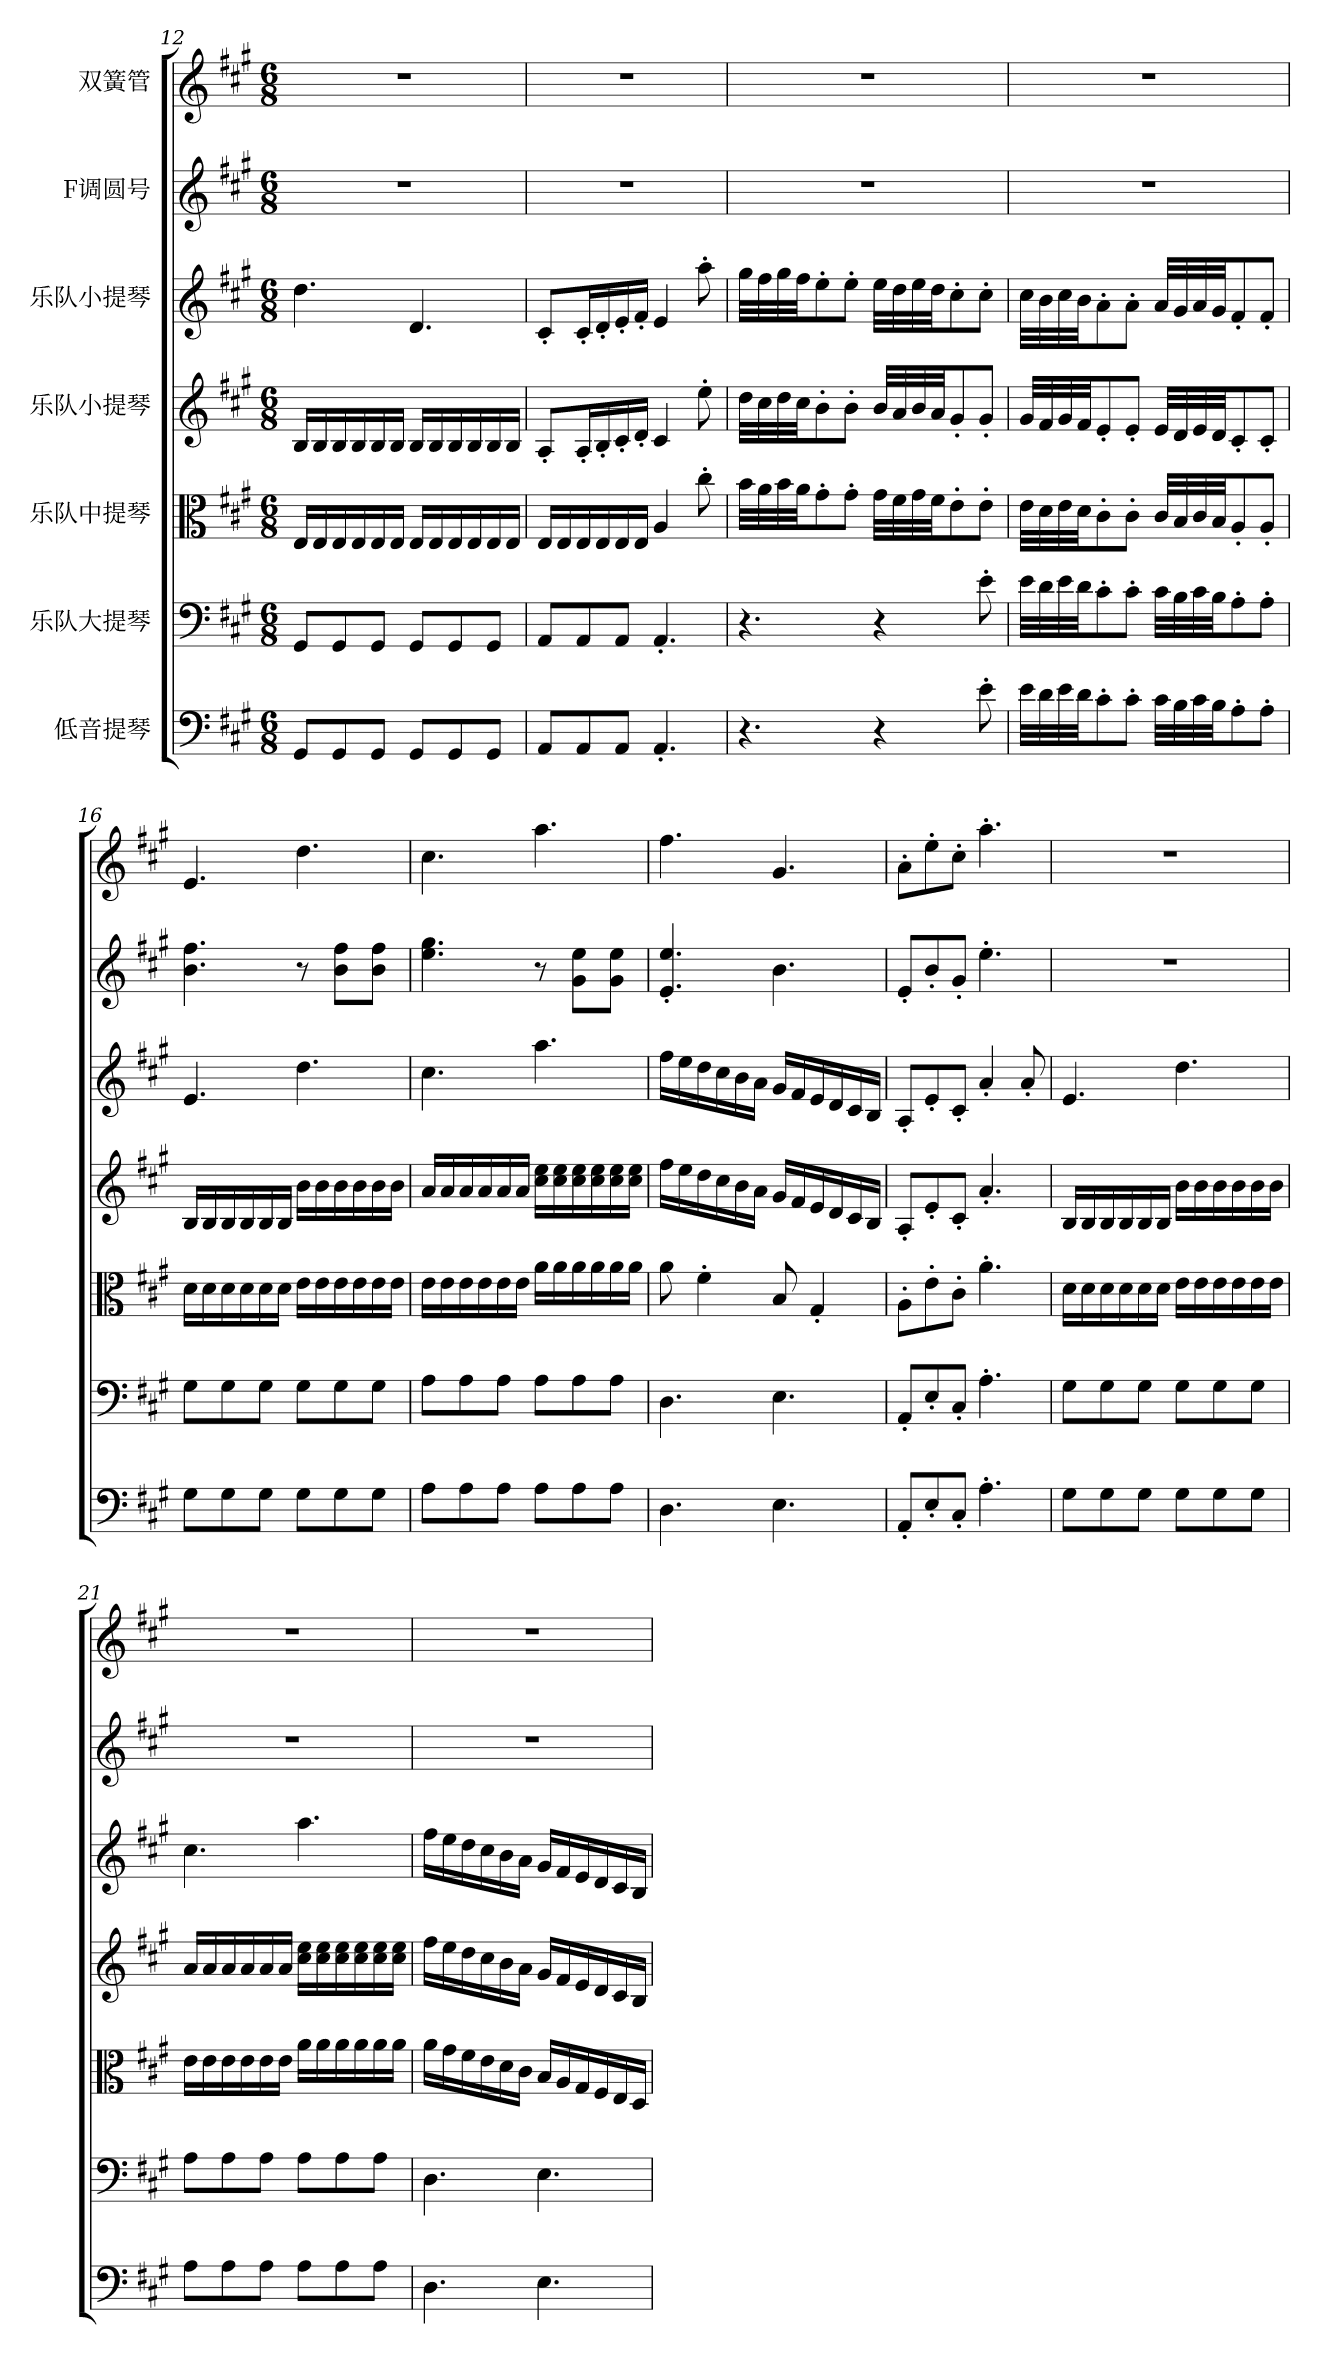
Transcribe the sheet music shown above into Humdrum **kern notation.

**kern	**kern	**kern	**kern	**kern	**kern	**kern
*part7	*part6	*part5	*part4	*part3	*part2	*part1
*staff7	*staff6	*staff5	*staff4	*staff3	*staff2	*staff1
*I"低音提琴	*I"乐队大提琴	*I"乐队中提琴	*I"乐队小提琴	*I"乐队小提琴	*I"F调圆号	*I"双簧管
!!LO:PB:g=z
*clefF4	*clefF4	*clefC3	*clefG2	*clefG2	*clefG2	*clefG2
*ITrd7c12	*	*	*	*	*ITrd4c7	*
*k[f#c#g#]	*k[f#c#g#]	*k[f#c#g#]	*k[f#c#g#]	*k[f#c#g#]	*k[f#c#]	*k[f#c#g#]
*M6/8	*M6/8	*M6/8	*M6/8	*M6/8	*M6/8	*M6/8
=12	=12	=12	=12	=12	=12	=12
8GGG#/L	8GG#/L	16E/LL	16B/LL	4.dd\	2.r	2.r
.	.	16E/	16B/	.	.	.
8GGG#/	8GG#/	16E/	16B/	.	.	.
.	.	16E/	16B/	.	.	.
8GGG#/J	8GG#/J	16E/	16B/	.	.	.
.	.	16E/JJ	16B/JJ	.	.	.
8GGG#/L	8GG#/L	16E/LL	16B/LL	4.d/	.	.
.	.	16E/	16B/	.	.	.
8GGG#/	8GG#/	16E/	16B/	.	.	.
.	.	16E/	16B/	.	.	.
8GGG#/J	8GG#/J	16E/	16B/	.	.	.
.	.	16E/JJ	16B/JJ	.	.	.
=13	=13	=13	=13	=13	=13	=13
8AAA/L	8AA/L	16E/LL	8A'/L	8c#'/L	2.r	2.r
.	.	16E/	.	.	.	.
8AAA/	8AA/	16E/	16A'/L	16c#'/L	.	.
.	.	16E/	16B'/	16d'/	.	.
8AAA/J	8AA/J	16E/	16c#'/	16e'/	.	.
.	.	16E/JJ	16d'/JJ	16f#'/JJ	.	.
4.AAA'/	4.AA'/	4A/	4c#/	4e/	.	.
.	.	8cc#'\	8ee'\	8aa'\	.	.
=14	=14	=14	=14	=14	=14	=14
4.r	4.r	32b\LLL	32dd\LLL	32gg#\LLL	2.r	2.r
.	.	32a\	32cc#\	32ff#\	.	.
.	.	32b\	32dd\	32gg#\	.	.
.	.	32a\JJ	32cc#\JJ	32ff#\JJ	.	.
.	.	8g#'\	8b'\	8ee'\	.	.
.	.	8g#'\J	8b'\J	8ee'\J	.	.
4r	4r	32g#\LLL	32b/LLL	32ee\LLL	.	.
.	.	32f#\	32a/	32dd\	.	.
.	.	32g#\	32b/	32ee\	.	.
.	.	32f#\JJ	32a/JJ	32dd\JJ	.	.
.	.	8e'\	8g#'/	8cc#'\	.	.
8E'\	8e'\	8e'\J	8g#'/J	8cc#'\J	.	.
!!LO:PB:g=z
=15	=15	=15	=15	=15	=15	=15
32E\LLL	32e\LLL	32e\LLL	32g#/LLL	32cc#\LLL	2.r	2.r
32D\	32d\	32d\	32f#/	32b\	.	.
32E\	32e\	32e\	32g#/	32cc#\	.	.
32D\JJ	32d\JJ	32d\JJ	32f#/JJ	32b\JJ	.	.
8C#'\	8c#'\	8c#'\	8e'/	8a'\	.	.
8C#'\J	8c#'\J	8c#'\J	8e'/J	8a'\J	.	.
32C#\LLL	32c#\LLL	32c#/LLL	32e/LLL	32a/LLL	.	.
32BB\	32B\	32B/	32d/	32g#/	.	.
32C#\	32c#\	32c#/	32e/	32a/	.	.
32BB\JJ	32B\JJ	32B/JJ	32d/JJ	32g#/JJ	.	.
8AA'\	8A'\	8A'/	8c#'/	8f#'/	.	.
8AA'\J	8A'\J	8A'/J	8c#'/J	8f#'/J	.	.
=16	=16	=16	=16	=16	=16	=16
8GG#\L	8G#\L	16d\LL	16B/LL	4.e/	4.e\ 4.b\	4.e/
.	.	16d\	16B/	.	.	.
8GG#\	8G#\	16d\	16B/	.	.	.
.	.	16d\	16B/	.	.	.
8GG#\J	8G#\J	16d\	16B/	.	.	.
.	.	16d\JJ	16B/JJ	.	.	.
8GG#\L	8G#\L	16e\LL	16b\LL	4.dd\	8r	4.dd\
.	.	16e\	16b\	.	.	.
8GG#\	8G#\	16e\	16b\	.	8e\ 8b\L	.
.	.	16e\	16b\	.	.	.
8GG#\J	8G#\J	16e\	16b\	.	8e\ 8b\J	.
.	.	16e\JJ	16b\JJ	.	.	.
=17	=17	=17	=17	=17	=17	=17
8AA\L	8A\L	16e\LL	16a/LL	4.cc#\	4.a\ 4.cc#\	4.cc#\
.	.	16e\	16a/	.	.	.
8AA\	8A\	16e\	16a/	.	.	.
.	.	16e\	16a/	.	.	.
8AA\J	8A\J	16e\	16a/	.	.	.
.	.	16e\JJ	16a/JJ	.	.	.
8AA\L	8A\L	16a\LL	16cc#\ 16ee\LL	4.aa\	8r	4.aa\
.	.	16a\	16cc#\ 16ee\	.	.	.
8AA\	8A\	16a\	16cc#\ 16ee\	.	8c#\ 8a\L	.
.	.	16a\	16cc#\ 16ee\	.	.	.
8AA\J	8A\J	16a\	16cc#\ 16ee\	.	8c#\ 8a\J	.
.	.	16a\JJ	16cc#\ 16ee\JJ	.	.	.
!!LO:PB:g=z
=18	=18	=18	=18	=18	=18	=18
4.DD\	4.D\	8a\	16ff#\LL	16ff#\LL	4.A/' 4.a/'	4.ff#\
.	.	.	16ee\	16ee\	.	.
.	.	4f#'\	16dd\	16dd\	.	.
.	.	.	16cc#\	16cc#\	.	.
.	.	.	16b\	16b\	.	.
.	.	.	16a\JJ	16a\JJ	.	.
4.EE\	4.E\	8B/	16g#/LL	16g#/LL	4.e\	4.g#/
.	.	.	16f#/	16f#/	.	.
.	.	4G#'/	16e/	16e/	.	.
.	.	.	16d/	16d/	.	.
.	.	.	16c#/	16c#/	.	.
.	.	.	16B/JJ	16B/JJ	.	.
=19	=19	=19	=19	=19	=19	=19
8AAA'/L	8AA'/L	8A'\L	8A'/L	8A'/L	8A'/L	8a'\L
8EE'/	8E'/	8e'\	8e'/	8e'/	8e'/	8ee'\
8CC#'/J	8C#'/J	8c#'\J	8c#'/J	8c#'/J	8c#'/J	8cc#'\J
4.AA'\	4.A'\	4.a'\	4.a'/	4a'/	4.a'\	4.aa'\
.	.	.	.	8a'/	.	.
=20	=20	=20	=20	=20	=20	=20
8GG#\L	8G#\L	16d\LL	16B/LL	4.e/	2.r	2.r
.	.	16d\	16B/	.	.	.
8GG#\	8G#\	16d\	16B/	.	.	.
.	.	16d\	16B/	.	.	.
8GG#\J	8G#\J	16d\	16B/	.	.	.
.	.	16d\JJ	16B/JJ	.	.	.
8GG#\L	8G#\L	16e\LL	16b\LL	4.dd\	.	.
.	.	16e\	16b\	.	.	.
8GG#\	8G#\	16e\	16b\	.	.	.
.	.	16e\	16b\	.	.	.
8GG#\J	8G#\J	16e\	16b\	.	.	.
.	.	16e\JJ	16b\JJ	.	.	.
!!LO:PB:g=z
=21	=21	=21	=21	=21	=21	=21
8AA\L	8A\L	16e\LL	16a/LL	4.cc#\	2.r	2.r
.	.	16e\	16a/	.	.	.
8AA\	8A\	16e\	16a/	.	.	.
.	.	16e\	16a/	.	.	.
8AA\J	8A\J	16e\	16a/	.	.	.
.	.	16e\JJ	16a/JJ	.	.	.
8AA\L	8A\L	16a\LL	16cc#\ 16ee\LL	4.aa\	.	.
.	.	16a\	16cc#\ 16ee\	.	.	.
8AA\	8A\	16a\	16cc#\ 16ee\	.	.	.
.	.	16a\	16cc#\ 16ee\	.	.	.
8AA\J	8A\J	16a\	16cc#\ 16ee\	.	.	.
.	.	16a\JJ	16cc#\ 16ee\JJ	.	.	.
=22	=22	=22	=22	=22	=22	=22
4.DD\	4.D\	16a\LL	16ff#\LL	16ff#\LL	2.r	2.r
.	.	16g#\	16ee\	16ee\	.	.
.	.	16f#\	16dd\	16dd\	.	.
.	.	16e\	16cc#\	16cc#\	.	.
.	.	16d\	16b\	16b\	.	.
.	.	16c#\JJ	16a\JJ	16a\JJ	.	.
4.EE\	4.E\	16B/LL	16g#/LL	16g#/LL	.	.
.	.	16A/	16f#/	16f#/	.	.
.	.	16G#/	16e/	16e/	.	.
.	.	16F#/	16d/	16d/	.	.
.	.	16E/	16c#/	16c#/	.	.
.	.	16D/JJ	16B/JJ	16B/JJ	.	.
=	=	=	=	=	=	=
*-	*-	*-	*-	*-	*-	*-
